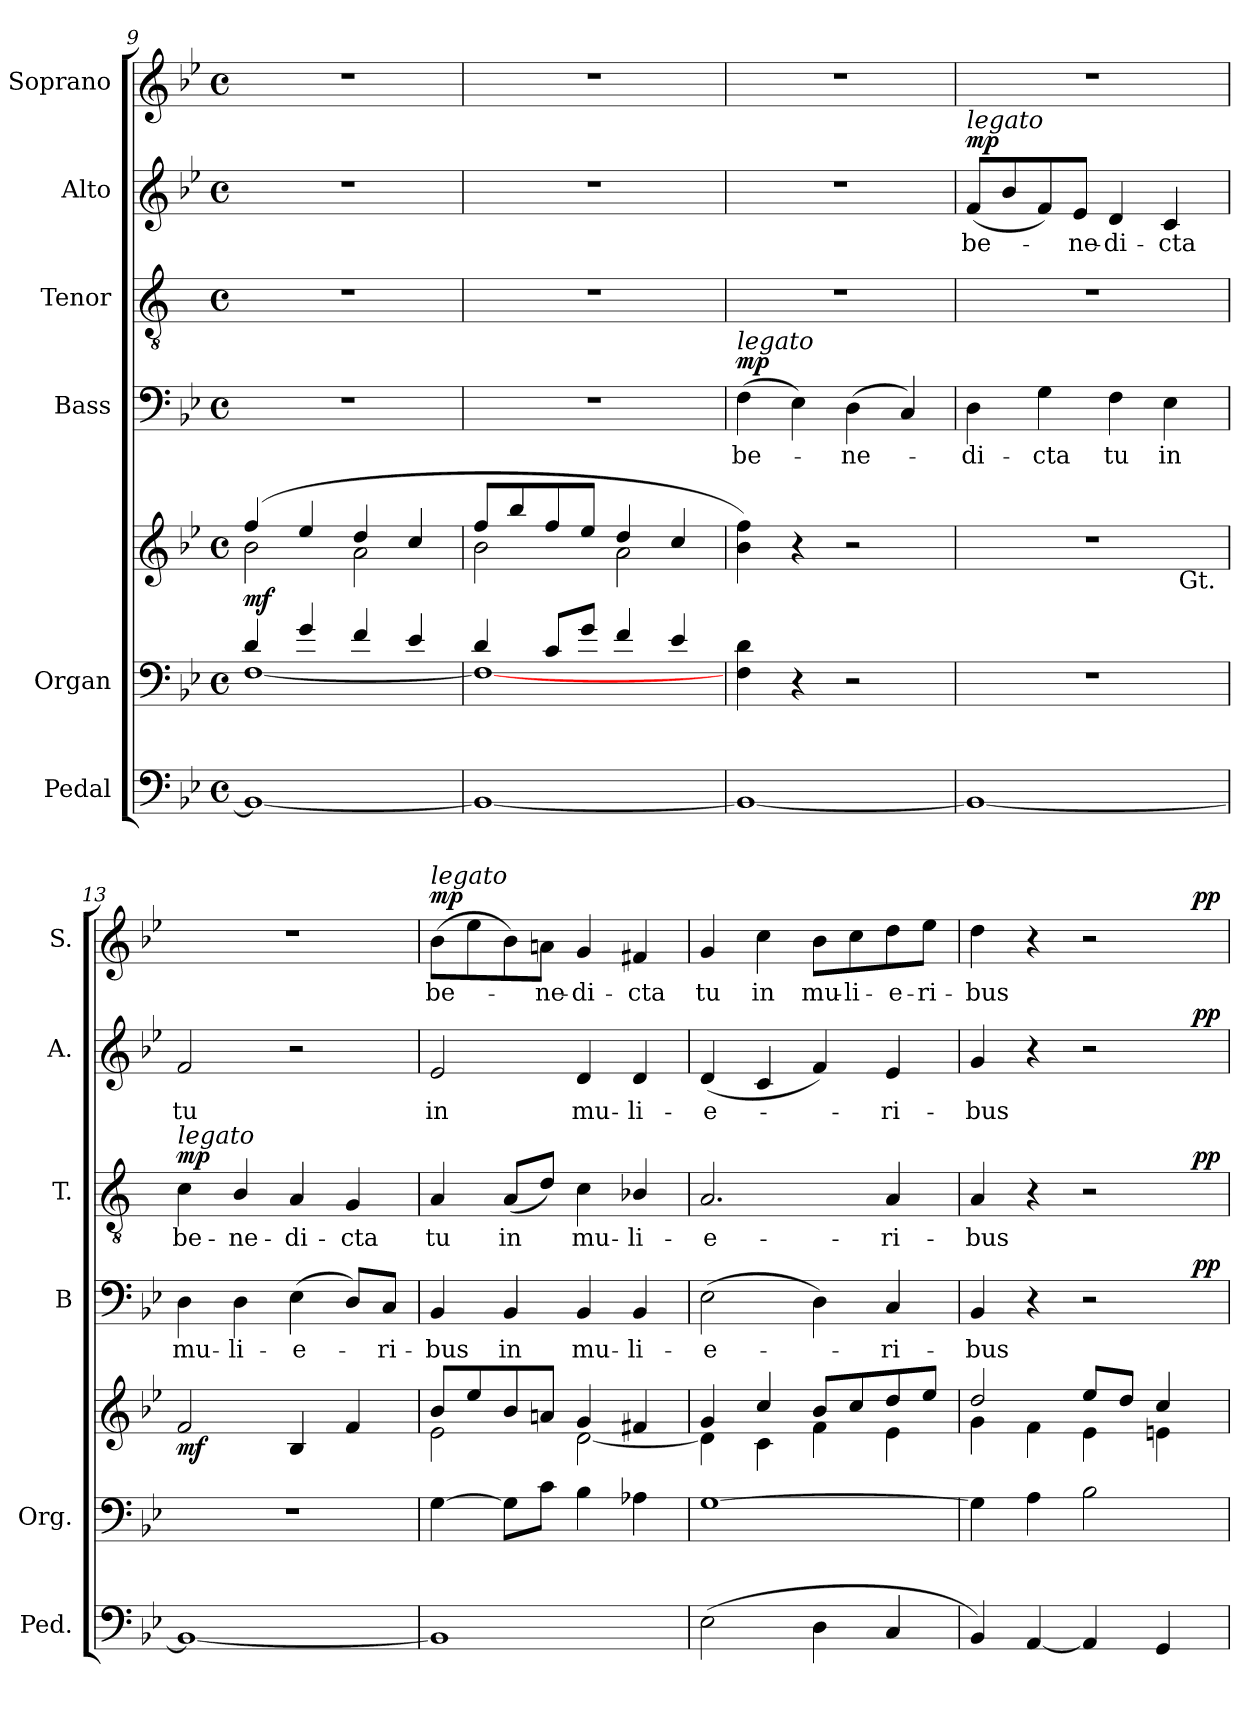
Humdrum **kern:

**kern	**kern	**kern	**dynam	**kern	**text	**dynam	**kern	**text	**dynam	**kern	**text	**dynam	**kern	**text	**dynam
*part6	*part5	*part5	*part5	*part4	*part4	*part4	*part3	*part3	*part3	*part2	*part2	*part2	*part1	*part1	*part1
*staff7	*staff6	*staff5	*staff5/6	*staff4	*staff4	*staff4	*staff3	*staff3	*staff3	*staff2	*staff2	*staff2	*staff1	*staff1	*staff1
*I"Pedal	*I"Organ	*	*	*I"Bass	*	*	*I"Tenor	*	*	*I"Alto	*	*	*I"Soprano	*	*
*I'Ped.	*I'Org.	*	*	*I'B	*	*	*I'T.	*	*	*I'A.	*	*	*I'S.	*	*
*clefF4	*clefF4	*clefG2	*	*clefF4	*	*	*clefGv2	*	*	*clefG2	*	*	*clefG2	*	*
*	*	*	*	*	*	*	*ITrd1c2	*	*	*	*	*	*	*	*
*k[b-e-]	*k[b-e-]	*k[b-e-]	*	*k[b-e-]	*	*	*k[b-e-]	*	*	*k[b-e-]	*	*	*k[b-e-]	*	*
*B-:	*B-:	*B-:	*	*B-:	*	*	*B-:	*	*	*B-:	*	*	*B-:	*	*
*M4/4	*M4/4	*M4/4	*	*M4/4	*	*	*M4/4	*	*	*M4/4	*	*	*M4/4	*	*
*met(c)	*met(c)	*met(c)	*	*met(c)	*	*	*met(c)	*	*	*met(c)	*	*	*met(c)	*	*
=9	=9	=9	=9	=9	=9	=9	=9	=9	=9	=9	=9	=9	=9	=9	=9
*	*^	*^	*	*	*	*	*	*	*	*	*	*	*	*	*
!	!	!	!	!	!LO:DY:b	!	!	!	!	!	!	!	!	!	!	!	!
1BB-_	4d/	[<1F	(4ff/	2b-\	mf	1r	.	.	1r	.	.	1r	.	.	1r	.	.
.	4g/	.	4ee-/	.	.	.	.	.	.	.	.	.	.	.	.	.	.
.	4f/	.	4dd/	2a\	.	.	.	.	.	.	.	.	.	.	.	.	.
.	4e-/	.	4cc/	.	.	.	.	.	.	.	.	.	.	.	.	.	.
=10	=10	=10	=10	=10	=10	=10	=10	=10	=10	=10	=10	=10	=10	=10	=10	=10	=10
1BB-_	4d/	1F_	8ff/L	2b-\	.	1r	.	.	1r	.	.	1r	.	.	1r	.	.
.	.	.	8bb-/	.	.	.	.	.	.	.	.	.	.	.	.	.	.
.	8c/L	.	8ff/	.	.	.	.	.	.	.	.	.	.	.	.	.	.
.	8g/J	.	8ee-/J	.	.	.	.	.	.	.	.	.	.	.	.	.	.
.	4f/	.	4dd/	2a\	.	.	.	.	.	.	.	.	.	.	.	.	.
.	4e-/	.	4cc/	.	.	.	.	.	.	.	.	.	.	.	.	.	.
*	*v	*v	*	*	*	*	*	*	*	*	*	*	*	*	*	*	*
*	*	*v	*v	*	*	*	*	*	*	*	*	*	*	*	*	*
=11	=11	=11	=11	=11	=11	=11	=11	=11	=11	=11	=11	=11	=11	=11	=11
!	!	!	!	!LO:TX:a:i:t=legato	!	!	!	!	!	!	!	!	!	!	!
!	!	!	!	!	!	!LO:DY:a	!	!	!	!	!	!	!	!	!
1BB-_	4F\ 4d\	4b-\ 4ff\)	.	(4F\	be-	mp	1r	.	.	1r	.	.	1r	.	.
.	4r	4r	.	4E-\)	.	.	.	.	.	.	.	.	.	.	.
.	2r	2r	.	(4D\	-ne-	.	.	.	.	.	.	.	.	.	.
.	.	.	.	4C/)	.	.	.	.	.	.	.	.	.	.	.
=12	=12	=12	=12	=12	=12	=12	=12	=12	=12	=12	=12	=12	=12	=12	=12
!	!	!	!	!	!	!	!	!	!	!LO:TX:a:i:t=legato	!	!	!	!	!
!	!	!	!	!	!	!	!	!	!	!	!	!LO:DY:a	!	!	!
*	*	*^	*	*	*	*	*	*	*	*	*	*	*	*	*
1BB-_	1r	1r	2ryy	.	4D\	-di-	.	1r	.	.	(8f/L	be-	mp	1r	.	.
.	.	.	.	.	.	.	.	.	.	.	8b-/	.	.	.	.	.
.	.	.	.	.	4G\	-cta	.	.	.	.	8f/)	.	.	.	.	.
.	.	.	.	.	.	.	.	.	.	.	8e-/J	-ne-	.	.	.	.
.	.	.	4ryy	.	4F\	tu	.	.	.	.	4d/	-di-	.	.	.	.
.	.	.	32ryy	.	4E-\	in	.	.	.	.	4c/	-cta	.	.	.	.
!	!	!	!LO:TX:b:t=Gt.	!	!	!	!	!	!	!	!	!	!	!	!	!
.	.	.	8..ryy	.	.	.	.	.	.	.	.	.	.	.	.	.
!!LO:PB:g=z
=13	=13	=13	=13	=13	=13	=13	=13	=13	=13	=13	=13	=13	=13	=13	=13	=13
!	!	!	!	!	!	!	!	!LO:TX:a:i:t=legato	!	!	!	!	!	!	!	!
!	!	!	!	!LO:DY:b	!	!	!	!	!	!LO:DY:a	!	!	!	!	!	!
*	*	*v	*v	*	*	*	*	*	*	*	*	*	*	*	*	*
1BB-_	1r	2f/	mf	4D\	mu-	.	4B-\	be-	mp	2f/	tu	.	1r	.	.
.	.	.	.	4D\	-li-	.	4A/	-ne-	.	.	.	.	.	.	.
.	.	4B-/	.	(4E-\	-e-	.	4G/	-di-	.	2r	.	.	.	.	.
.	.	4f/	.	8D/L)	.	.	4F/	-cta	.	.	.	.	.	.	.
.	.	.	.	8C/J	-ri-	.	.	.	.	.	.	.	.	.	.
=14	=14	=14	=14	=14	=14	=14	=14	=14	=14	=14	=14	=14	=14	=14	=14
*	*	*^	*	*	*	*	*	*	*	*	*	*	*	*	*
!	!	!	!	!	!	!	!	!	!	!	!	!	!	!LO:TX:a:i:t=legato	!	!
!	!	!	!	!	!	!	!	!	!	!	!	!	!	!	!	!LO:DY:a
1BB-]	[4G\	8b-/L	2e-\	.	4BB-/	-bus	.	4G/	tu	.	2e-/	in	.	(8b-\L	be-	mp
.	.	8ee-/	.	.	.	.	.	.	.	.	.	.	.	8ee-\	.	.
.	8G\L]	8b-/	.	.	4BB-/	in	.	(8G/L	in	.	.	.	.	8b-\)	.	.
.	8c\J	8an/J	.	.	.	.	.	8c/J)	.	.	.	.	.	8an\J	-ne-	.
.	4B-\	4g/	[<2d\	.	4BB-/	mu-	.	4B-\	mu-	.	4d/	mu-	.	4g/	-di-	.
.	4A-X\	4f#X/	.	.	4BB-/	-li-	.	4A-X/	-li-	.	4d/	-li-	.	4f#X/	-cta	.
=15	=15	=15	=15	=15	=15	=15	=15	=15	=15	=15	=15	=15	=15	=15	=15	=15
(2E-\	[1G	4g/	4d\]	.	(2E-\	-e-	.	2.G/	-e-	.	(4d/	-e-	.	4g/	tu	.
.	.	4cc/	4c\	.	.	.	.	.	.	.	4c/	.	.	4cc\	in	.
4D\	.	8b-/L	4f\	.	4D\)	.	.	.	.	.	4f/)	.	.	8b-\L	mu-	.
.	.	8cc/	.	.	.	.	.	.	.	.	.	.	.	8cc\	-li-	.
4C/	.	8dd/	4e-\	.	4C/	-ri-	.	4G/	-ri-	.	4e-/	-ri-	.	8dd\	-e-	.
.	.	8ee-/J	.	.	.	.	.	.	.	.	.	.	.	8ee-\J	-ri-	.
=16	=16	=16	=16	=16	=16	=16	=16	=16	=16	=16	=16	=16	=16	=16	=16	=16
*	*	*	*	*	*^	*	*	*^	*	*	*^	*	*	*^	*	*
4BB-/)	4G\]	2dd/	4g\	.	4BB-/	2..ryy	-bus	.	4G/	2..ryy	-bus	.	4g/	2..ryy	-bus	.	4dd\	2..ryy	-bus	.
[4AA/	4A\	.	4f\	.	4r	.	.	.	4r	.	.	.	4r	.	.	.	4r	.	.	.
4AA/]	2B-\	8ee-/L	4e-\	.	2r	.	.	.	2r	.	.	.	2r	.	.	.	2r	.	.	.
.	.	8dd/J	.	.	.	.	.	.	.	.	.	.	.	.	.	.	.	.	.	.
4GG/	.	4cc/	4en\	.	.	.	.	.	.	.	.	.	.	.	.	.	.	.	.	.
!	!	!	!	!	!	!	!	!LO:DY:a	!	!	!	!LO:DY:a	!	!	!	!LO:DY:a	!	!	!	!LO:DY:a
.	.	.	.	.	.	8ryy	.	pp	.	8ryy	.	pp	.	8ryy	.	pp	.	8ryy	.	pp
*	*	*v	*v	*	*	*	*	*	*v	*v	*	*	*v	*v	*	*	*v	*v	*	*
*	*	*	*	*v	*v	*	*	*	*	*	*	*	*	*	*	*
=	=	=	=	=	=	=	=	=	=	=	=	=	=	=	=
*-	*-	*-	*-	*-	*-	*-	*-	*-	*-	*-	*-	*-	*-	*-	*-
